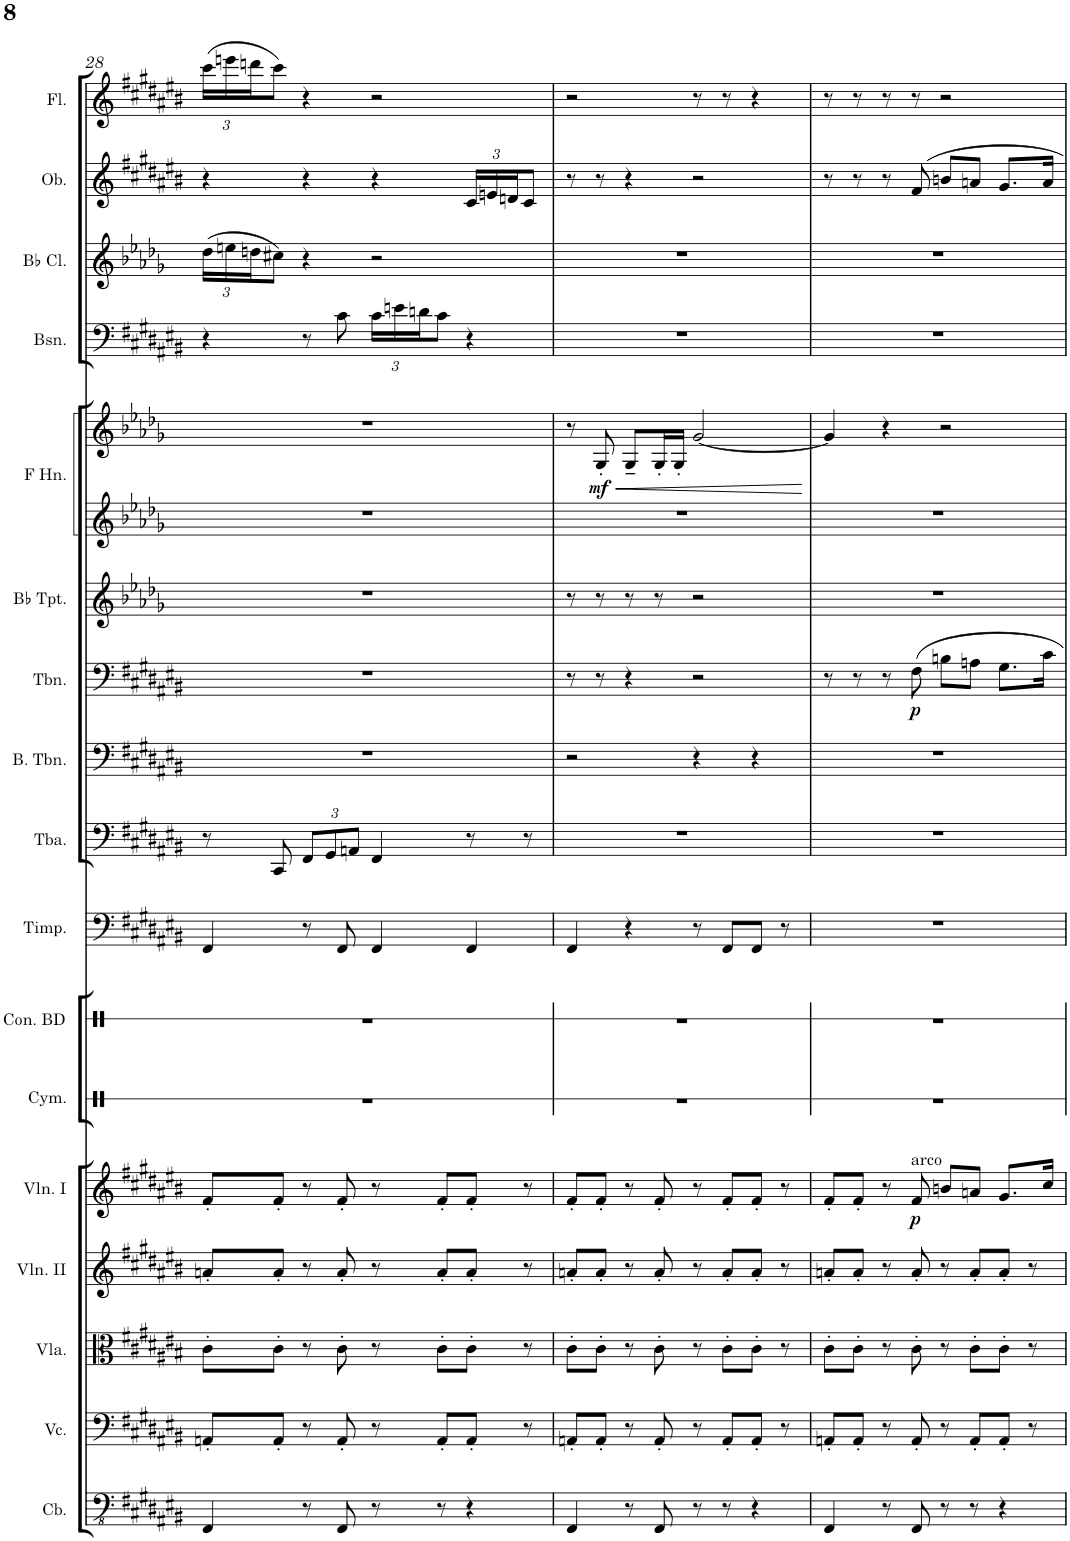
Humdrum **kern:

**kern	**kern	**kern	**kern	**kern	**dynam	**kern	**kern	**kern	**kern	**kern	**kern	**dynam	**kern	**kern	**kern	**dynam	**kern	**kern	**kern	**kern
*part17	*part16	*part15	*part14	*part13	*part13	*part12	*part11	*part10	*part9	*part8	*part7	*part7	*part6	*part5	*part5	*part5	*part4	*part3	*part2	*part1
*staff18	*staff17	*staff16	*staff15	*staff14	*staff14	*staff13	*staff12	*staff11	*staff10	*staff9	*staff8	*staff8	*staff7	*staff6	*staff5	*staff5/6	*staff4	*staff3	*staff2	*staff1
*I"Contrabasses	*I"Violoncellos	*I"Violas	*I"Violins II	*I"Violins I	*	*I"Cymbal	*I"Concert Bass Drum	*I"Timpani	*I"Tuba	*I"Bass Trombone	*I"Trombone	*	*I"Trumpets in Bb	*I"Horns in F	*	*	*I"Bassoons	*I"Clarinets in Bb	*I"Oboes	*I"Flutes
*I'Cb.	*I'Vc.	*I'Vla.	*I'Vln. II	*I'Vln. I	*	*I'Cym.	*I'Con. BD	*I'Timp.	*I'Tba.	*I'B. Tbn.	*I'Tbn.	*	*	*	*	*	*I'Bsn.	*	*I'Ob.	*I'Fl.
!!LO:PB:g=z
*clefFv4	*clefF4	*clefC3	*clefG2	*clefG2	*	*clefX	*clefX	*clefF4	*clefF4	*clefF4	*clefF4	*	*clefG2	*clefG2	*clefG2	*	*clefF4	*clefG2	*clefG2	*clefG2
*	*	*	*	*	*	*	*	*	*	*	*	*	*ITrd1c2	*ITrd4c7	*ITrd4c7	*	*	*ITrd1c2	*	*
*k[f#c#g#d#a#e#b#]	*k[f#c#g#d#a#e#b#]	*k[f#c#g#d#a#e#b#]	*k[f#c#g#d#a#e#b#]	*k[f#c#g#d#a#e#b#]	*	*k[]	*k[]	*k[f#c#g#d#a#e#b#]	*k[f#c#g#d#a#e#b#]	*k[f#c#g#d#a#e#b#]	*k[f#c#g#d#a#e#b#]	*	*k[b-e-a-d-g-]	*k[b-e-a-d-g-]	*k[b-e-a-d-g-]	*	*k[f#c#g#d#a#e#b#]	*k[b-e-a-d-g-]	*k[f#c#g#d#a#e#b#]	*k[f#c#g#d#a#e#b#]
*M4/4	*M4/4	*M4/4	*M4/4	*M4/4	*	*M4/4	*M4/4	*M4/4	*M4/4	*M4/4	*M4/4	*	*M4/4	*M4/4	*M4/4	*	*M4/4	*M4/4	*M4/4	*M4/4
*	*	*	*	*	*	*	*	*	*	*	*	*	*	*	*	*	*	*Xbrackettup	*	*Xbrackettup
=28	=28	=28	=28	=28	=28	=28	=28	=28	=28	=28	=28	=28	=28	=28	=28	=28	=28	=28	=28	=28
4FFF#/	8AAn'/L	8c#'\L	8an'/L	8f#'/L	.	1r	1r	4FF#/	8r	1r	1r	.	1r	1r	1r	.	4r	(24dd-\LL	4r	(24ccc#\LL
.	.	.	.	.	.	.	.	.	.	.	.	.	.	.	.	.	.	24een\	.	24eeen\
.	.	.	.	.	.	.	.	.	.	.	.	.	.	.	.	.	.	24ddn\J	.	24dddn\J
.	8AA'/J	8c#'\J	8a'/J	8f#'/J	.	.	.	.	8CC#/	.	.	.	.	.	.	.	.	8cc#X\J)	.	8ccc#\J)
*	*	*	*	*	*	*	*	*	*Xbrackettup	*	*	*	*	*	*	*	*	*	*	*
8r	8r	8r	8r	8r	.	.	.	8r	12FF#/L	.	.	.	.	.	.	.	8r	4r	4r	4r
.	.	.	.	.	.	.	.	.	12GG#/	.	.	.	.	.	.	.	.	.	.	.
8FFF#/	8AA'/	8c#'\	8a'/	8f#'/	.	.	.	8FF#/	.	.	.	.	.	.	.	.	8c#\	.	.	.
.	.	.	.	.	.	.	.	.	12AAn/J	.	.	.	.	.	.	.	.	.	.	.
*	*	*	*	*	*	*	*	*	*	*	*	*	*	*	*	*	*Xbrackettup	*	*	*
8r	8r	8r	8r	8r	.	.	.	4FF#/	4FF#/	.	.	.	.	.	.	.	24c#\LL	2r	4r	2r
.	.	.	.	.	.	.	.	.	.	.	.	.	.	.	.	.	24en\	.	.	.
.	.	.	.	.	.	.	.	.	.	.	.	.	.	.	.	.	24dn\J	.	.	.
8r	8AA'/L	8c#'\L	8a'/L	8f#'/L	.	.	.	.	.	.	.	.	.	.	.	.	8c#\J	.	.	.
*	*	*	*	*	*	*	*	*	*	*	*	*	*	*	*	*	*	*	*Xbrackettup	*
4r	8AA'/J	8c#'\J	8a'/J	8f#'/J	.	.	.	4FF#/	8r	.	.	.	.	.	.	.	4r	.	24c#/LL	.
.	.	.	.	.	.	.	.	.	.	.	.	.	.	.	.	.	.	.	24en/	.
.	.	.	.	.	.	.	.	.	.	.	.	.	.	.	.	.	.	.	24dn/J	.
.	8r	8r	8r	8r	.	.	.	.	8r	.	.	.	.	.	.	.	.	.	8c#/J	.
=29	=29	=29	=29	=29	=29	=29	=29	=29	=29	=29	=29	=29	=29	=29	=29	=29	=29	=29	=29	=29
4FFF#/	8AAn'/L	8c#'\L	8an'/L	8f#'/L	.	1r	1r	4FF#/	1r	2r	8r	.	8r	1r	8r	.	1r	1r	8r	2r
!	!	!	!	!	!	!	!	!	!	!	!	!	!	!	!	!LO:DY:b	!	!	!	!
.	8AA'/J	8c#'\J	8a'/J	8f#'/J	.	.	.	.	.	.	8r	.	8r	.	8G-'/	mf	.	.	8r	.
8r	8r	8r	8r	8r	.	.	.	4r	.	.	4r	.	8r	.	8G-~/L	.	.	.	4r	.
8FFF#/	8AA'/	8c#'\	8a'/	8f#'/	.	.	.	.	.	.	.	.	8r	.	16G-'/L	.	.	.	.	.
.	.	.	.	.	.	.	.	.	.	.	.	.	.	.	16G-'/JJ	.	.	.	.	.
8r	8r	8r	8r	8r	.	.	.	8r	.	4r	2r	.	2r	.	[2g-/	.	.	.	2r	8r
8r	8AA'/L	8c#'\L	8a'/L	8f#'/L	.	.	.	8FF#/L	.	.	.	.	.	.	.	.	.	.	.	8r
4r	8AA'/J	8c#'\J	8a'/J	8f#'/J	.	.	.	8FF#/J	.	4r	.	.	.	.	.	.	.	.	.	4r
.	8r	8r	8r	8r	.	.	.	8r	.	.	.	.	.	.	.	.	.	.	.	.
=30	=30	=30	=30	=30	=30	=30	=30	=30	=30	=30	=30	=30	=30	=30	=30	=30	=30	=30	=30	=30
4FFF#/	8AAn'/L	8c#'\L	8an'/L	8f#'/L	.	1r	1r	1r	1r	1r	8r	.	1r	1r	4g-/]	.	1r	1r	8r	8r
.	8AA'/J	8c#'\J	8a'/J	8f#'/J	.	.	.	.	.	.	8r	.	.	.	.	.	.	.	8r	8r
8r	8r	8r	8r	8r	.	.	.	.	.	.	8r	.	.	.	4r	.	.	.	8r	8r
!	!	!	!	!LO:TX:a:t=arco	!	!	!	!	!	!	!	!	!	!	!	!	!	!	!	!
!	!	!	!	!	!LO:DY:b	!	!	!	!	!	!	!LO:DY:b	!	!	!	!	!	!	!	!
8FFF#/	8AA'/	8c#'\	8a'/	8f#/	p	.	.	.	.	.	8F#\	p	.	.	.	.	.	.	8f#/	8r
8r	8r	8r	8r	8bn/L	.	.	.	.	.	.	8Bn\L	.	.	.	2r	.	.	.	8bn/L	2r
8r	8AA'/L	8c#'\L	8a'/L	8an/J	.	.	.	.	.	.	8An\J	.	.	.	.	.	.	.	8an/J	.
4r	8AA'/J	8c#'\J	8a'/J	8.g#/L	.	.	.	.	.	.	8.G#\L	.	.	.	.	.	.	.	8.g#/L	.
.	8r	8r	8r	.	.	.	.	.	.	.	.	.	.	.	.	.	.	.	.	.
.	.	.	.	16cc#/Jk	.	.	.	.	.	.	16c#\Jk	.	.	.	.	.	.	.	16a/Jk	.
=	=	=	=	=	=	=	=	=	=	=	=	=	=	=	=	=	=	=	=	=
*-	*-	*-	*-	*-	*-	*-	*-	*-	*-	*-	*-	*-	*-	*-	*-	*-	*-	*-	*-	*-
